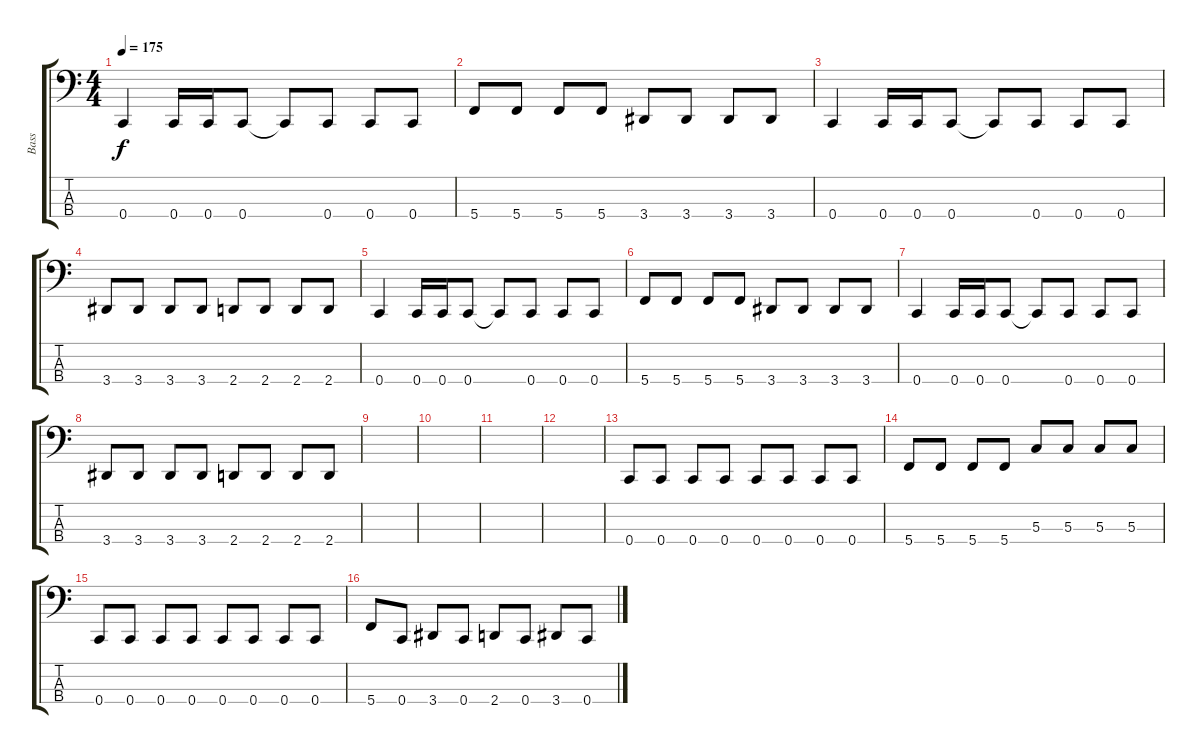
\track ("Bass" "Bass") {instrument electricbasspick}
\staff {score tabs}
\tuning (F2 C2 G1 C1) {hide}
\ts (4 4)
\tempo 175
\clef f4
\ks c
0.4.4{dy f} 0.4.16 0.4.16 0.4.8 0.4{t}.8 0.4.8 0.4.8 0.4.8 |
5.4.8 5.4.8 5.4.8 5.4.8 3.4.8 3.4.8 3.4.8 3.4.8 |
0.4.4 0.4.16 0.4.16 0.4.8 0.4{t}.8 0.4.8 0.4.8 0.4.8 |
3.4.8 3.4.8 3.4.8 3.4.8 2.4.8 2.4.8 2.4.8 2.4.8 |
0.4.4 0.4.16 0.4.16 0.4.8 0.4{t}.8 0.4.8 0.4.8 0.4.8 |
5.4.8 5.4.8 5.4.8 5.4.8 3.4.8 3.4.8 3.4.8 3.4.8 |
0.4.4 0.4.16 0.4.16 0.4.8 0.4{t}.8 0.4.8 0.4.8 0.4.8 |
3.4.8 3.4.8 3.4.8 3.4.8 2.4.8 2.4.8 2.4.8 2.4.8 |
|
|
|
|
0.4.8 0.4.8 0.4.8 0.4.8 0.4.8 0.4.8 0.4.8 0.4.8 |
5.4.8 5.4.8 5.4.8 5.4.8 5.3.8 5.3.8 5.3.8 5.3.8 |
0.4.8 0.4.8 0.4.8 0.4.8 0.4.8 0.4.8 0.4.8 0.4.8 |
5.4.8 0.4.8 3.4.8 0.4.8 2.4.8 0.4.8 3.4.8 0.4.8
